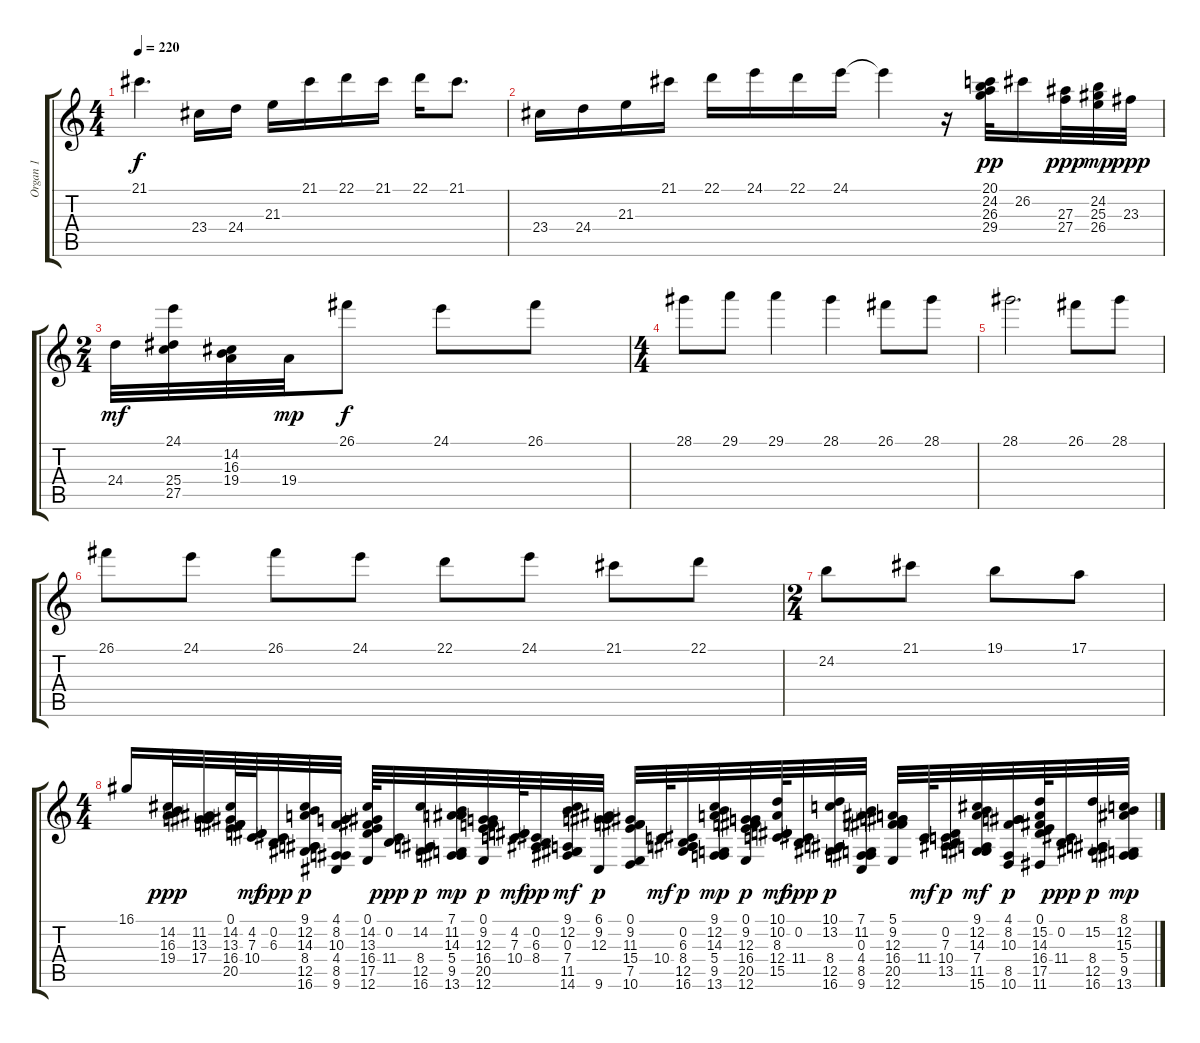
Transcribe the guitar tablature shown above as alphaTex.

\track ("Organ 1" "Organ 1") {instrument rockorgan}
\staff {score tabs}
\tuning (E4 B3 G3 D3 A2 E2) {hide}
\ts (4 4)
\tempo 220
\clef g2
\ks c
21.1{t}.4{d dy f} 23.4.16 24.4.16 21.3.16 21.1.16 22.1.16 21.1.16 22.1.16 21.1.8{d} |
23.4.16 24.4.16 21.3.16 21.1.16 22.1.16 24.1.16 22.1.16 24.1.16 24.1{t}.4 r.16 (20.1 24.2 26.3 29.4).32{dy pp} 26.2.16 (27.3 27.4).32{dy ppp} (24.2 25.3 26.4).32{dy mp} 23.3.32{dy ppp} |
\ts (2 4)
24.4.32{dy mf} (24.1 25.4 27.5).32 (14.2 16.3 19.4).32 19.4.32{dy mp} 26.1.8{dy f} 24.1.8 26.1.8 |
\ts (4 4)
28.1.8 29.1.8 29.1.4 28.1.4 26.1.8 28.1.8 |
28.1.2{d} 26.1.8 28.1.8 |
26.1.8 24.1.8 26.1.8 24.1.8 22.1.8 24.1.8 21.1.8 22.1.8 |
\ts (2 4)
24.2.8 21.1.8 19.1.8 17.1.8 |
\ts (4 4)
16.1.16 (14.2 16.3 19.4).32{dy ppp} (11.2 13.3 17.4).32 (0.1 14.2 13.3 16.4 20.5).64 (4.2 7.3 10.4).64{dy mf} (0.2 6.3).32{dy ppp} (9.1 12.2 14.3 8.4 12.5 16.6).32{dy p} (4.1 8.2 10.3 4.4 8.5 9.6).32 (0.1 14.2 13.3 16.4 17.5 12.6).64 (0.2 11.4).32{dy ppp} (14.2 8.4 12.5 16.6).32{dy p} (7.1 11.2 14.3 5.4 9.5 13.6).32{dy mp} (0.1 9.2 12.3 16.4 20.5 12.6).32{dy p} (4.2 7.3 10.4).64{dy mf} (0.2 6.3 8.4).32{dy pp} (9.1 12.2 0.3 7.4 11.5 14.6).32{dy mf} (6.1 9.2 12.3 9.6).32{dy p} (0.1 9.2 11.3 15.4 7.5 10.6).32 10.4.64{dy mf} (0.2 6.3 8.4 12.5 16.6).32{dy p} (9.1 12.2 14.3 5.4 9.5 13.6).32{dy mp} (0.1 9.2 12.3 16.4 20.5 12.6).32{dy p} (10.1 10.2 8.3 12.4 15.5).64{dy mf} (0.2 11.4).32{dy ppp} (10.1 13.2 8.4 12.5 16.6).32{dy p} (7.1 11.2 0.3 4.4 8.5 9.6).32 (5.1 9.2 12.3 16.4 20.5 12.6).32 11.4.64{dy mf} (0.2 7.3 10.4 13.5).32{dy p} (9.1 12.2 14.3 7.4 11.5 15.6).32{dy mf} (4.1 8.2 10.3 8.5 10.6).32{dy p} (0.1 15.2 14.3 16.4 17.5 11.6).64 (0.2 11.4).32{dy ppp} (15.2 8.4 12.5 16.6).32{dy p} (8.1 12.2 15.3 5.4 9.5 13.6).32{dy mp}
